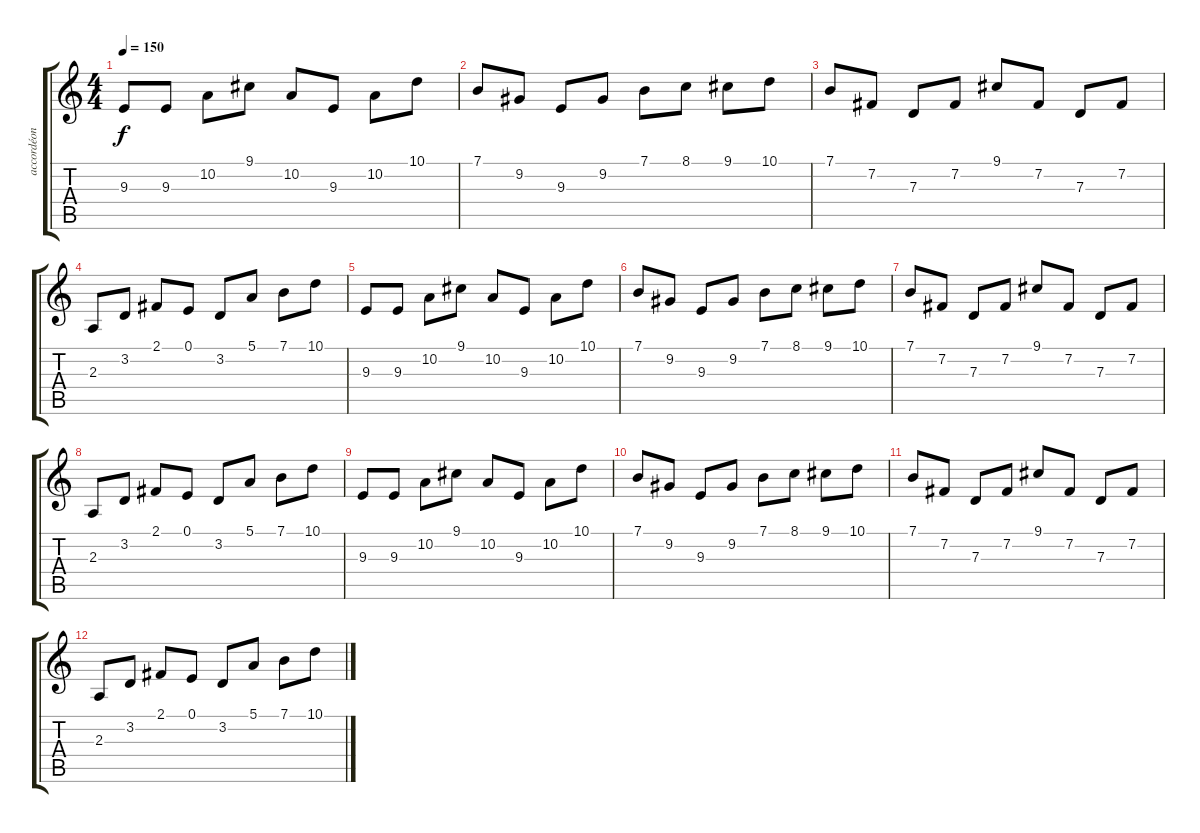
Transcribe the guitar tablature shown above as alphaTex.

\track ("accordéon" "accordéon") {instrument accordion}
\staff {score tabs}
\tuning (E4 B3 G3 D3 A2 E2) {hide}
\ts (4 4)
\tempo 150
\clef g2
\ks c
9.3.8{dy f} 9.3.8 10.2.8 9.1.8 10.2.8 9.3.8 10.2.8 10.1.8 |
7.1.8 9.2.8 9.3.8 9.2.8 7.1.8 8.1.8 9.1.8 10.1.8 |
7.1.8 7.2.8 7.3.8 7.2.8 9.1.8 7.2.8 7.3.8 7.2.8 |
2.3.8 3.2.8 2.1.8 0.1.8 3.2.8 5.1.8 7.1.8 10.1.8 |
9.3.8 9.3.8 10.2.8 9.1.8 10.2.8 9.3.8 10.2.8 10.1.8 |
7.1.8 9.2.8 9.3.8 9.2.8 7.1.8 8.1.8 9.1.8 10.1.8 |
7.1.8 7.2.8 7.3.8 7.2.8 9.1.8 7.2.8 7.3.8 7.2.8 |
2.3.8 3.2.8 2.1.8 0.1.8 3.2.8 5.1.8 7.1.8 10.1.8 |
9.3.8 9.3.8 10.2.8 9.1.8 10.2.8 9.3.8 10.2.8 10.1.8 |
7.1.8 9.2.8 9.3.8 9.2.8 7.1.8 8.1.8 9.1.8 10.1.8 |
7.1.8 7.2.8 7.3.8 7.2.8 9.1.8 7.2.8 7.3.8 7.2.8 |
2.3.8 3.2.8 2.1.8 0.1.8 3.2.8 5.1.8 7.1.8 10.1.8
